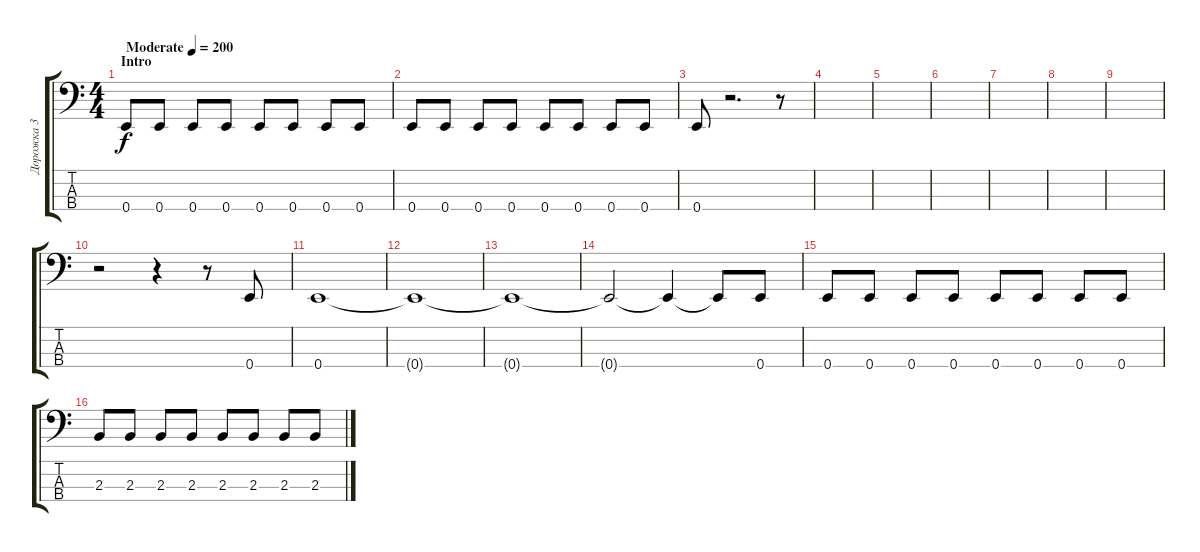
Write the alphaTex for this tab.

\track ("Дорожка 3" "Дорожка 3") {instrument electricbassfinger}
\staff {score tabs}
\tuning (G2 D2 A1 E1) {hide}
\ts (4 4)
\section ("" "Intro")
\tempo (200 "Moderate")
\clef f4
\ks c
0.4.8{dy f instrument electricbassfinger} 0.4.8 0.4.8 0.4.8 0.4.8 0.4.8 0.4.8 0.4.8 |
0.4.8 0.4.8 0.4.8 0.4.8 0.4.8 0.4.8 0.4.8 0.4.8 |
0.4.8 r.2{d} r.8 |
|
|
|
|
|
|
r.2 r.4 r.8 0.4.8 |
0.4.1 |
0.4{t}.1 |
0.4{t}.1 |
0.4{t}.2 0.4{t}.4 0.4{t}.8 0.4.8 |
0.4.8 0.4.8 0.4.8 0.4.8 0.4.8 0.4.8 0.4.8 0.4.8 |
2.3.8 2.3.8 2.3.8 2.3.8 2.3.8 2.3.8 2.3.8 2.3.8
